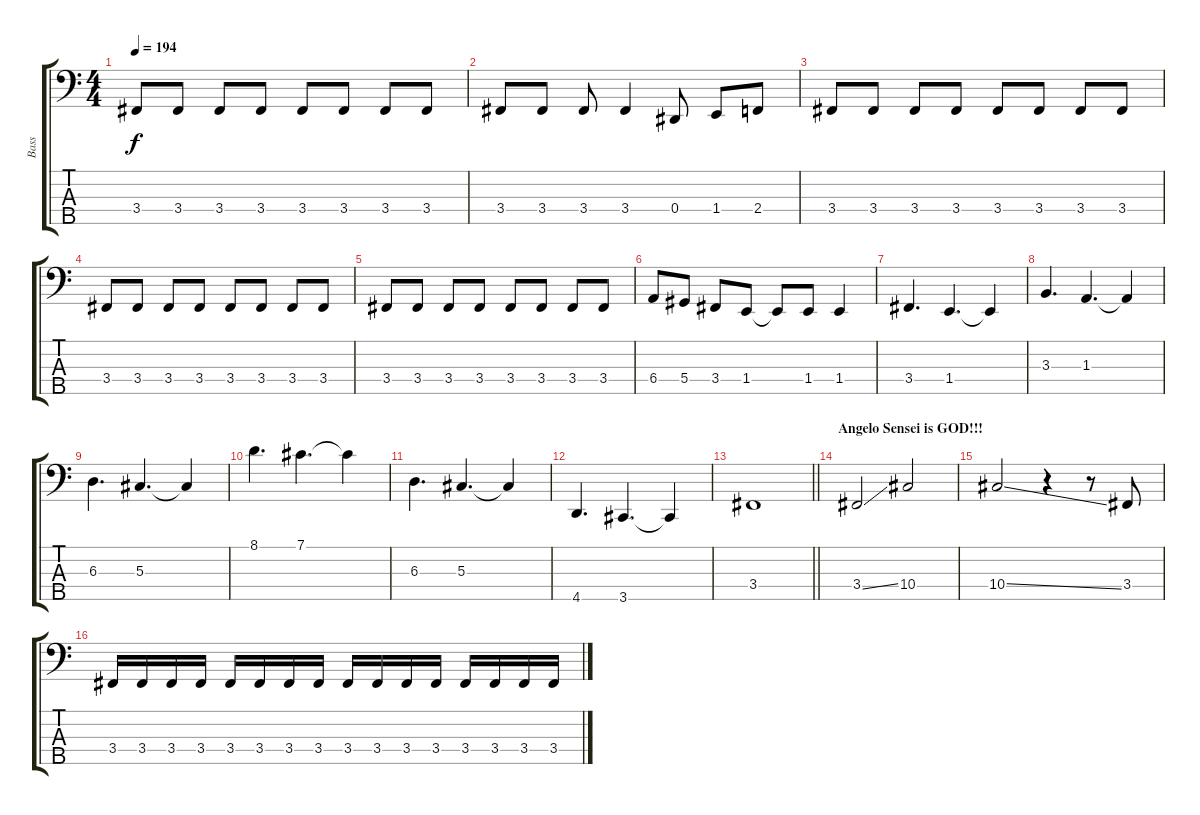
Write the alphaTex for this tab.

\track ("Bass" "Bass") {instrument electricbasspick}
\staff {score tabs}
\tuning (Gb2 Db2 Ab1 Eb1 Bb0) {hide}
\ts (4 4)
\tempo 194
\clef f4
\ks c
3.4.8{dy f} 3.4.8 3.4.8 3.4.8 3.4.8 3.4.8 3.4.8 3.4.8 |
3.4.8 3.4.8 3.4.8 3.4.4 0.4.8 1.4.8 2.4.8 |
3.4.8 3.4.8 3.4.8 3.4.8 3.4.8 3.4.8 3.4.8 3.4.8 |
3.4.8 3.4.8 3.4.8 3.4.8 3.4.8 3.4.8 3.4.8 3.4.8 |
3.4.8 3.4.8 3.4.8 3.4.8 3.4.8 3.4.8 3.4.8 3.4.8 |
6.4.8 5.4.8 3.4.8 1.4.8 1.4{t}.8 1.4.8 1.4.4 |
3.4.4{d} 1.4.4{d} 1.4{t}.4 |
3.3.4{d} 1.3.4{d} 1.3{t}.4 |
6.3.4{d} 5.3.4{d} 5.3{t}.4 |
8.1.4{d} 7.1.4{d} 7.1{t}.4 |
6.3.4{d} 5.3.4{d} 5.3{t}.4 |
4.5.4{d} 3.5.4{d} 3.5{t}.4 |
\barLineRight lightlight
3.4.1 |
\section ("" "Angelo Sensei is GOD!!!")
3.4{ss}.2 10.4.2 |
10.4{ss}.2 r.4 r.8 3.4.8 |
3.4.16 3.4.16 3.4.16 3.4.16 3.4.16 3.4.16 3.4.16 3.4.16 3.4.16 3.4.16 3.4.16 3.4.16 3.4.16 3.4.16 3.4.16 3.4.16
